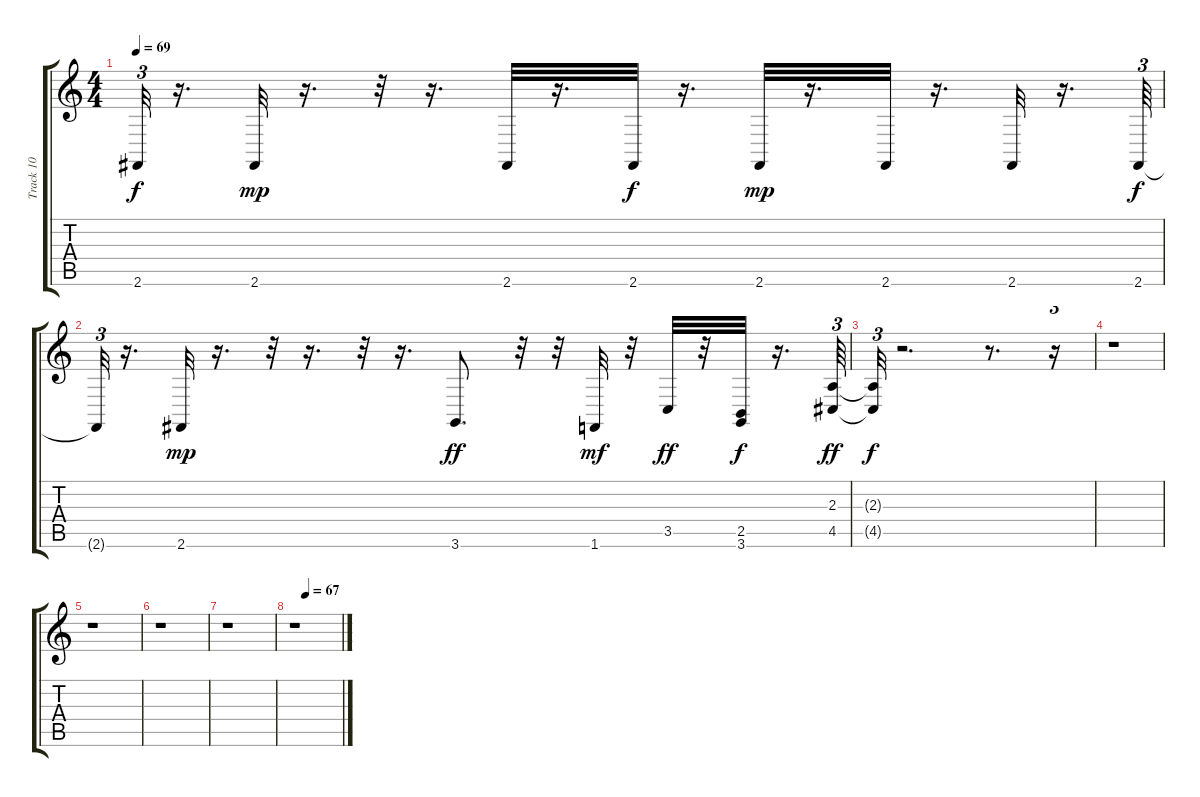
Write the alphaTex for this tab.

\track ("Track 10" "Track 10") {instrument acousticgrandpiano}
\staff {score tabs}
\tuning (E4 B3 G3 D3 A2 E2) {hide}
\ts (4 4)
\tempo 69
\clef g2
\ks c
2.6{t}.32{tu (3 2) dy f} r.16{d} 2.6.32{dy mp} r.16{d} r.32 r.16{d} 2.6.32 r.16{d} 2.6.32{dy f} r.16{d} 2.6.32{dy mp} r.16{d} 2.6.32 r.16{d} 2.6.32 r.16{d} 2.6.64{tu (3 2) dy f} |
2.6{t}.32{tu (3 2)} r.16{d} 2.6.32{dy mp} r.16{d} r.32 r.16{d} r.32 r.16{d} 3.6.8{d dy ff} r.32 r.32 1.6.32{dy mf} r.32 3.5.32{dy ff} r.32 (2.5 3.6).32{dy f} r.16{d} (2.3 4.5).64{tu (3 2) dy ff} |
(2.3{t} 4.5{t}).32{tu (3 2) dy f} r.2{d} r.8{d} r.16{tu (3 2)} |
r.1 |
r.1 |
r.1 |
r.1 |
\tempo (67 0.25)
r.1
